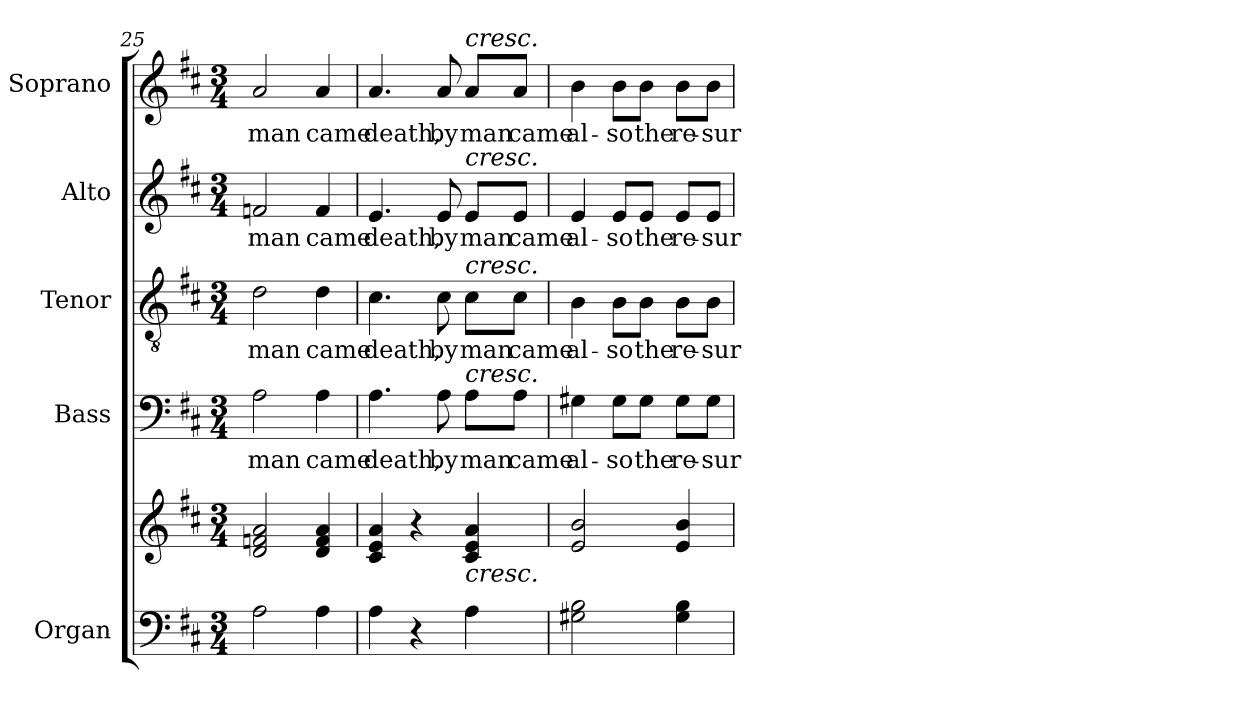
**kern	**kern	**kern	**text	**kern	**text	**kern	**text	**kern	**text
*part5	*part5	*part4	*part4	*part3	*part3	*part2	*part2	*part1	*part1
*staff6	*staff5	*staff4	*staff4	*staff3	*staff3	*staff2	*staff2	*staff1	*staff1
*I"Organ	*	*I"Bass	*	*I"Tenor	*	*I"Alto	*	*I"Soprano	*
*I'Org.	*	*I'B.	*	*I'T.	*	*I'A.	*	*I'S.	*
*clefF4	*clefG2	*clefF4	*	*clefGv2	*	*clefG2	*	*clefG2	*
*	*	*	*	*ITrd7c12	*	*	*	*	*
*k[f#c#]	*k[f#c#]	*k[f#c#]	*	*k[f#c#]	*	*k[f#c#]	*	*k[f#c#]	*
*D:	*D:	*D:	*	*D:	*	*D:	*	*D:	*
*M3/4	*M3/4	*M3/4	*	*M3/4	*	*M3/4	*	*M3/4	*
=25	=25	=25	=25	=25	=25	=25	=25	=25	=25
!	!	!	!LO:LY:b:color=#000000	!	!	!	!	!	!
!	!	!	!	!	!LO:LY:b:color=#000000	!	!	!	!
!	!	!	!	!	!	!	!LO:LY:b:color=#000000	!	!
!	!	!	!	!	!	!	!	!	!LO:LY:b:color=#000000
2Ai\	2di/ 2fni 2ai	2Ai\	man	2Di\	man	2fni/	man	2ai/	man
!	!	!	!LO:LY:b:color=#000000	!	!	!	!	!	!
!	!	!	!	!	!LO:LY:b:color=#000000	!	!	!	!
!	!	!	!	!	!	!	!LO:LY:b:color=#000000	!	!
!	!	!	!	!	!	!	!	!	!LO:LY:b:color=#000000
4Ai\	4di/ 4fi 4ai	4Ai\	came	4Di\	came	4fi/	came	4ai/	came
=26	=26	=26	=26	=26	=26	=26	=26	=26	=26
!	!	!	!LO:LY:b:color=#000000	!	!	!	!	!	!
!	!	!	!	!	!LO:LY:b:color=#000000	!	!	!	!
!	!	!	!	!	!	!	!LO:LY:b:color=#000000	!	!
!	!	!	!	!	!	!	!	!	!LO:LY:b:color=#000000
4Ai\	4c#i/ 4ei 4ai	4.Ai\	death,	4.C#i\	death,	4.ei/	death,	4.ai/	death,
4r	4r	.	.	.	.	.	.	.	.
!	!	!	!LO:LY:b:color=#000000	!	!	!	!	!	!
!	!	!	!	!	!LO:LY:b:color=#000000	!	!	!	!
!	!	!	!	!	!	!	!LO:LY:b:color=#000000	!	!
!	!	!	!	!	!	!	!	!	!LO:LY:b:color=#000000
.	.	8Ai\	by	8C#i\	by	8ei/	by	8ai/	by
!	!	!	!LO:LY:b:color=#000000	!	!	!	!	!	!
!	!	!	!	!	!LO:LY:b:color=#000000	!	!	!	!
!	!	!	!	!	!	!	!LO:LY:b:color=#000000	!	!
!	!	!	!	!	!	!	!	!LO:TX:a:i:t=cresc.	!
!	!	!	!	!	!	!LO:TX:a:i:t=cresc.	!	!	!
!	!	!	!	!LO:TX:a:i:t=cresc.	!	!	!	!	!
!	!	!LO:TX:a:i:t=cresc.	!	!	!	!	!	!	!
!	!LO:TX:b:i:t=cresc.	!	!	!	!	!	!	!	!
!	!	!	!	!	!	!	!	!	!LO:LY:b:color=#000000
4Ai\	4c#i/ 4ei 4ai	8Ai\L	man	8C#i\L	man	8ei/L	man	8ai/L	man
!	!	!	!LO:LY:b:color=#000000	!	!	!	!	!	!
!	!	!	!	!	!LO:LY:b:color=#000000	!	!	!	!
!	!	!	!	!	!	!	!LO:LY:b:color=#000000	!	!
!	!	!	!	!	!	!	!	!	!LO:LY:b:color=#000000
.	.	8Ai\J	came	8C#i\J	came	8ei/J	came	8ai/J	came
=27	=27	=27	=27	=27	=27	=27	=27	=27	=27
!	!	!	!LO:LY:b:color=#000000	!	!	!	!	!	!
!	!	!	!	!	!LO:LY:b:color=#000000	!	!	!	!
!	!	!	!	!	!	!	!LO:LY:b:color=#000000	!	!
!	!	!	!	!	!	!	!	!	!LO:LY:b:color=#000000
2G#Xi\ 2Bi	2ei/ 2bi	4G#Xi\	al-	4BBi\	al-	4ei/	al-	4bi\	al-
!	!	!	!LO:LY:b:color=#000000	!	!	!	!	!	!
!	!	!	!	!	!LO:LY:b:color=#000000	!	!	!	!
!	!	!	!	!	!	!	!LO:LY:b:color=#000000	!	!
!	!	!	!	!	!	!	!	!	!LO:LY:b:color=#000000
.	.	8G#i\L	-so	8BBi\L	-so	8ei/L	-so	8bi\L	-so
!	!	!	!LO:LY:b:color=#000000	!	!	!	!	!	!
!	!	!	!	!	!LO:LY:b:color=#000000	!	!	!	!
!	!	!	!	!	!	!	!LO:LY:b:color=#000000	!	!
!	!	!	!	!	!	!	!	!	!LO:LY:b:color=#000000
.	.	8G#i\J	the	8BBi\J	the	8ei/J	the	8bi\J	the
!	!	!	!LO:LY:b:color=#000000	!	!	!	!	!	!
!	!	!	!	!	!LO:LY:b:color=#000000	!	!	!	!
!	!	!	!	!	!	!	!LO:LY:b:color=#000000	!	!
!	!	!	!	!	!	!	!	!	!LO:LY:b:color=#000000
4G#i\ 4Bi	4ei/ 4bi	8G#i\L	re-	8BBi\L	re-	8ei/L	re-	8bi\L	re-
!	!	!	!LO:LY:b:color=#000000	!	!	!	!	!	!
!	!	!	!	!	!LO:LY:b:color=#000000	!	!	!	!
!	!	!	!	!	!	!	!LO:LY:b:color=#000000	!	!
!	!	!	!	!	!	!	!	!	!LO:LY:b:color=#000000
.	.	8G#i\J	-sur-	8BBi\J	-sur-	8ei/J	-sur-	8bi\J	-sur-
=	=	=	=	=	=	=	=	=	=
*-	*-	*-	*-	*-	*-	*-	*-	*-	*-
